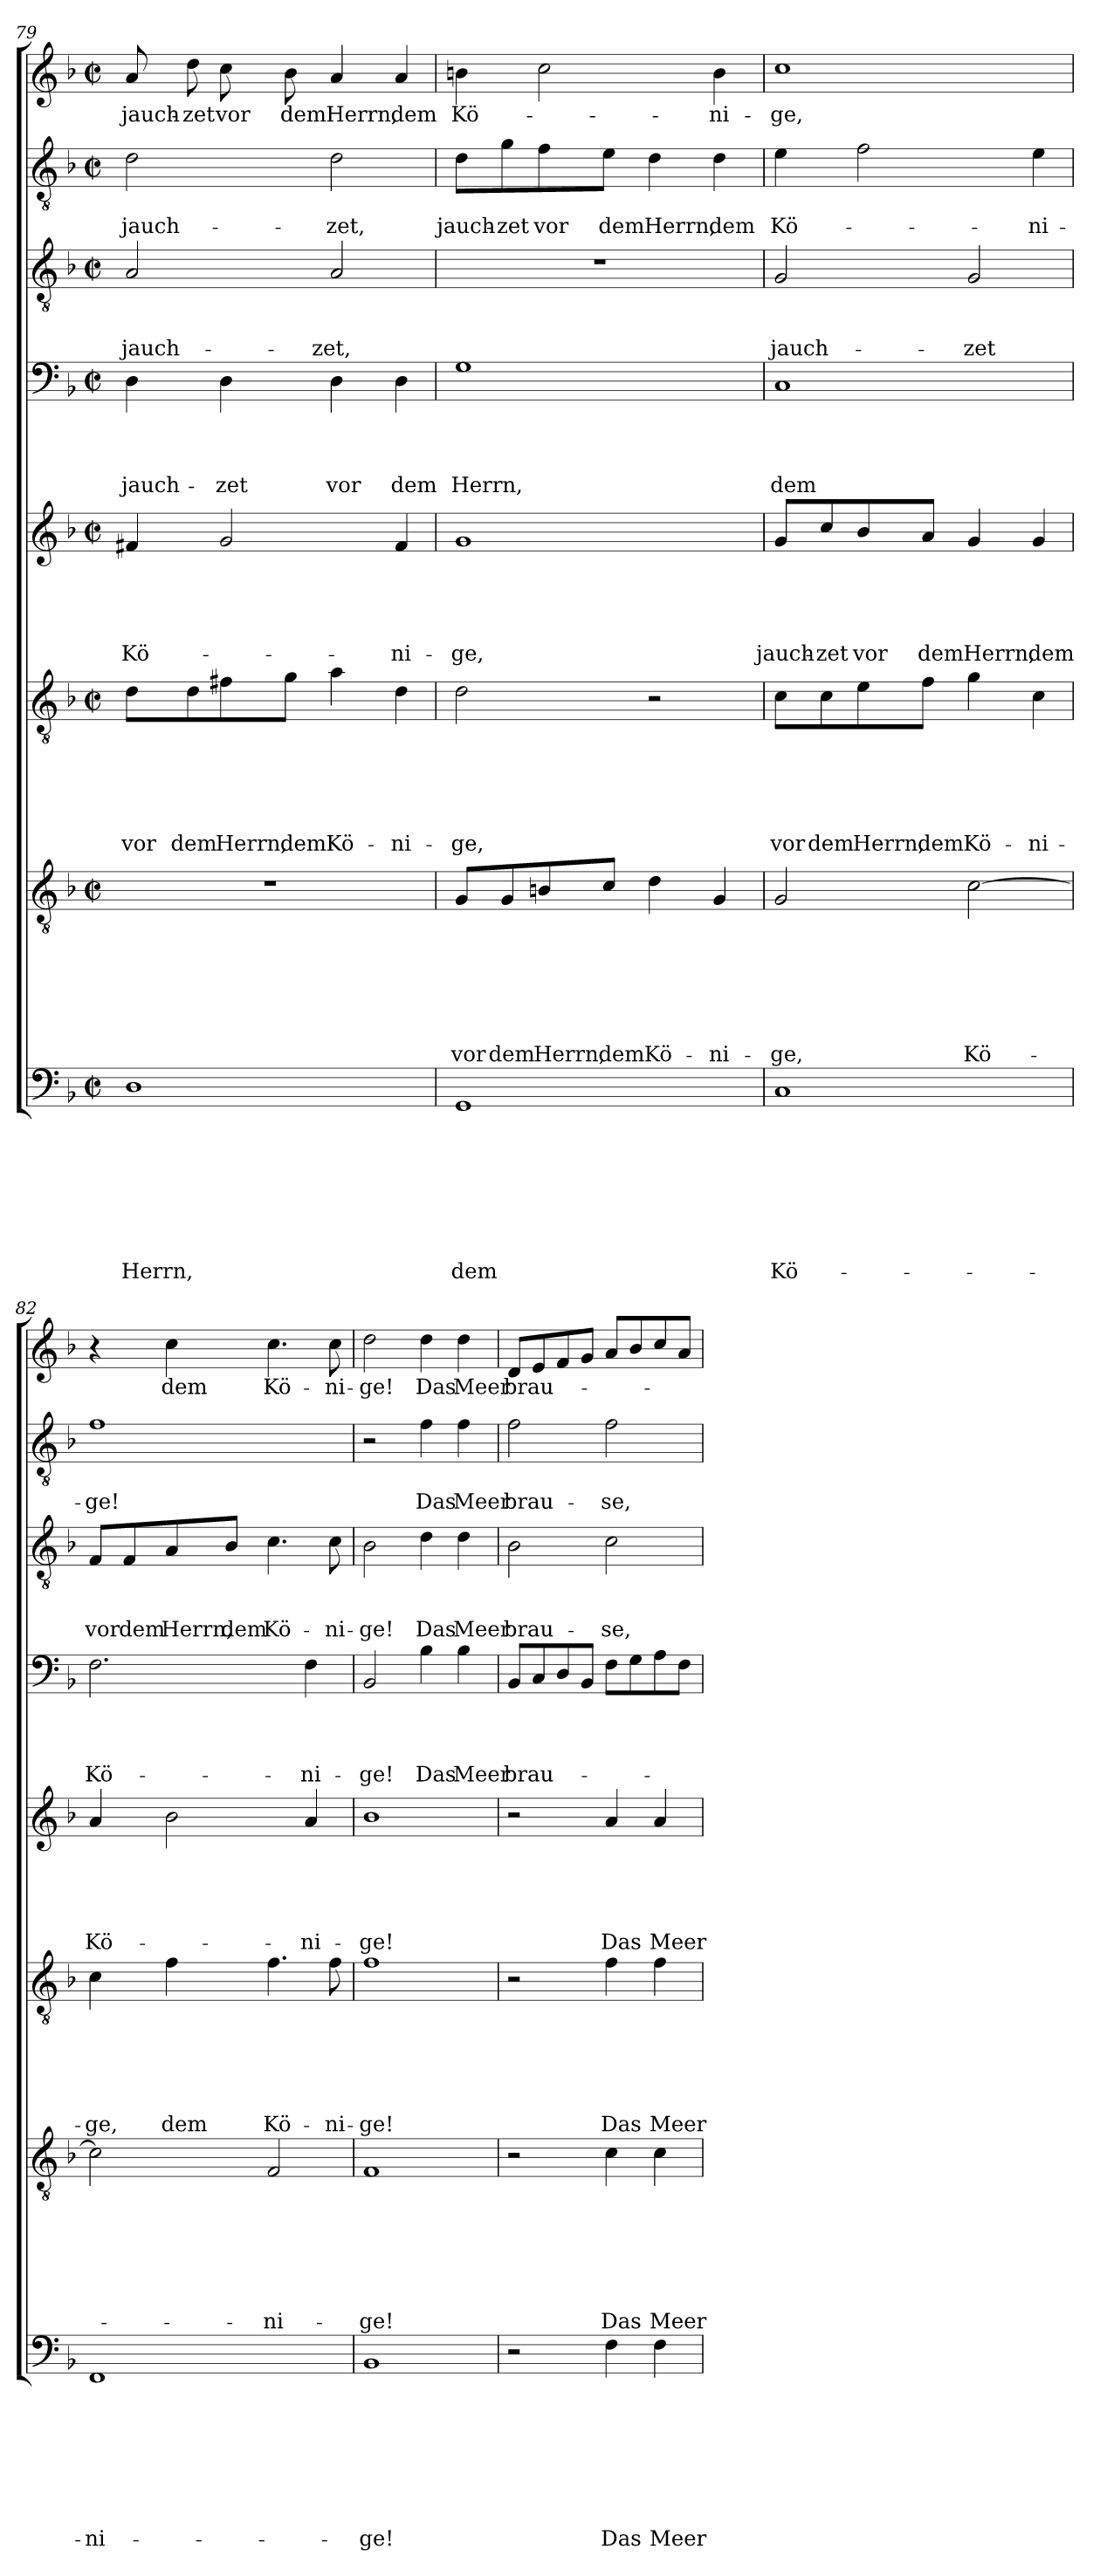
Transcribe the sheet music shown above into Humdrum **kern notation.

**kern	**text	**text	**text	**text	**text	**text	**text	**text	**kern	**text	**text	**text	**text	**text	**text	**text	**kern	**text	**text	**text	**text	**text	**text	**kern	**text	**text	**text	**text	**text	**kern	**text	**text	**text	**text	**kern	**text	**text	**text	**kern	**text	**text	**kern	**text
*part8	*part8	*part8	*part8	*part8	*part8	*part8	*part8	*part8	*part7	*part7	*part7	*part7	*part7	*part7	*part7	*part7	*part6	*part6	*part6	*part6	*part6	*part6	*part6	*part5	*part5	*part5	*part5	*part5	*part5	*part4	*part4	*part4	*part4	*part4	*part3	*part3	*part3	*part3	*part2	*part2	*part2	*part1	*part1
*staff8	*staff8	*staff8	*staff8	*staff8	*staff8	*staff8	*staff8	*staff8	*staff7	*staff7	*staff7	*staff7	*staff7	*staff7	*staff7	*staff7	*staff6	*staff6	*staff6	*staff6	*staff6	*staff6	*staff6	*staff5	*staff5	*staff5	*staff5	*staff5	*staff5	*staff4	*staff4	*staff4	*staff4	*staff4	*staff3	*staff3	*staff3	*staff3	*staff2	*staff2	*staff2	*staff1	*staff1
!!LO:LB:g=z
*clefF4	*	*	*	*	*	*	*	*	*clefGv2	*	*	*	*	*	*	*	*clefGv2	*	*	*	*	*	*	*clefG2	*	*	*	*	*	*clefF4	*	*	*	*	*clefGv2	*	*	*	*clefGv2	*	*	*clefG2	*
*k[b-]	*	*	*	*	*	*	*	*	*k[b-]	*	*	*	*	*	*	*	*k[b-]	*	*	*	*	*	*	*k[b-]	*	*	*	*	*	*k[b-]	*	*	*	*	*k[b-]	*	*	*	*k[b-]	*	*	*k[b-]	*
*F:	*	*	*	*	*	*	*	*	*F:	*	*	*	*	*	*	*	*F:	*	*	*	*	*	*	*F:	*	*	*	*	*	*F:	*	*	*	*	*F:	*	*	*	*F:	*	*	*F:	*
*M2/2	*	*	*	*	*	*	*	*	*M2/2	*	*	*	*	*	*	*	*M2/2	*	*	*	*	*	*	*M2/2	*	*	*	*	*	*M2/2	*	*	*	*	*M2/2	*	*	*	*M2/2	*	*	*M2/2	*
*met(c|)	*	*	*	*	*	*	*	*	*met(c|)	*	*	*	*	*	*	*	*met(c|)	*	*	*	*	*	*	*met(c|)	*	*	*	*	*	*met(c|)	*	*	*	*	*met(c|)	*	*	*	*met(c|)	*	*	*met(c|)	*
=79	=79	=79	=79	=79	=79	=79	=79	=79	=79	=79	=79	=79	=79	=79	=79	=79	=79	=79	=79	=79	=79	=79	=79	=79	=79	=79	=79	=79	=79	=79	=79	=79	=79	=79	=79	=79	=79	=79	=79	=79	=79	=79	=79
!	!	!	!	!	!	!	!	!LO:LY:b	!	!	!	!	!	!	!	!	!	!	!	!	!	!	!LO:LY:b	!	!	!	!	!	!LO:LY:b	!	!	!	!	!LO:LY:b	!	!	!	!LO:LY:b	!	!	!LO:LY:b	!	!LO:LY:b
1D	.	.	.	.	.	.	.	Herrn,	1r	.	.	.	.	.	.	.	8d\L	.	.	.	.	.	vor	4f#X/	.	.	.	.	Kö-	4D\	.	.	.	jauch-	2A/	.	.	jauch-	2d\	.	jauch-	8a/	jauch-
!	!	!	!	!	!	!	!	!	!	!	!	!	!	!	!	!	!	!	!	!	!	!	!LO:LY:b	!	!	!	!	!	!	!	!	!	!	!	!	!	!	!	!	!	!	!	!LO:LY:b
.	.	.	.	.	.	.	.	.	.	.	.	.	.	.	.	.	8d\	.	.	.	.	.	dem	.	.	.	.	.	.	.	.	.	.	.	.	.	.	.	.	.	.	8dd\	-zet
!	!	!	!	!	!	!	!	!	!	!	!	!	!	!	!	!	!	!	!	!	!	!	!LO:LY:b	!	!	!	!	!	!	!	!	!	!	!LO:LY:b	!	!	!	!	!	!	!	!	!LO:LY:b
.	.	.	.	.	.	.	.	.	.	.	.	.	.	.	.	.	8f#X\	.	.	.	.	.	Herrn,	2g/	.	.	.	.	.	4D\	.	.	.	-zet	.	.	.	.	.	.	.	8cc\	vor
!	!	!	!	!	!	!	!	!	!	!	!	!	!	!	!	!	!	!	!	!	!	!	!LO:LY:b	!	!	!	!	!	!	!	!	!	!	!	!	!	!	!	!	!	!	!	!LO:LY:b
.	.	.	.	.	.	.	.	.	.	.	.	.	.	.	.	.	8g\J	.	.	.	.	.	dem	.	.	.	.	.	.	.	.	.	.	.	.	.	.	.	.	.	.	8b-\	dem
!	!	!	!	!	!	!	!	!	!	!	!	!	!	!	!	!	!	!	!	!	!	!	!LO:LY:b	!	!	!	!	!	!	!	!	!	!	!LO:LY:b	!	!	!	!LO:LY:b	!	!	!LO:LY:b	!	!LO:LY:b
.	.	.	.	.	.	.	.	.	.	.	.	.	.	.	.	.	4a\	.	.	.	.	.	Kö-	.	.	.	.	.	.	4D\	.	.	.	vor	2A/	.	.	-zet,	2d\	.	-zet,	4a/	Herrn,
!	!	!	!	!	!	!	!	!	!	!	!	!	!	!	!	!	!	!	!	!	!	!	!LO:LY:b	!	!	!	!	!	!LO:LY:b	!	!	!	!	!LO:LY:b	!	!	!	!	!	!	!	!	!LO:LY:b
.	.	.	.	.	.	.	.	.	.	.	.	.	.	.	.	.	4d\	.	.	.	.	.	-ni-	4f#/	.	.	.	.	-ni-	4D\	.	.	.	dem	.	.	.	.	.	.	.	4a/	dem
=80	=80	=80	=80	=80	=80	=80	=80	=80	=80	=80	=80	=80	=80	=80	=80	=80	=80	=80	=80	=80	=80	=80	=80	=80	=80	=80	=80	=80	=80	=80	=80	=80	=80	=80	=80	=80	=80	=80	=80	=80	=80	=80	=80
!	!	!	!	!	!	!	!	!LO:LY:b	!	!	!	!	!	!	!	!LO:LY:b	!	!	!	!	!	!	!LO:LY:b	!	!	!	!	!	!LO:LY:b	!	!	!	!	!LO:LY:b	!	!	!	!	!	!	!LO:LY:b	!	!LO:LY:b
1GG	.	.	.	.	.	.	.	dem	8G/L	.	.	.	.	.	.	vor	2d\	.	.	.	.	.	-ge,	1g	.	.	.	.	-ge,	1G	.	.	.	Herrn,	1r	.	.	.	8d\L	.	jauch-	4bn\	Kö-
!	!	!	!	!	!	!	!	!	!	!	!	!	!	!	!	!LO:LY:b	!	!	!	!	!	!	!	!	!	!	!	!	!	!	!	!	!	!	!	!	!	!	!	!	!LO:LY:b	!	!
.	.	.	.	.	.	.	.	.	8G/	.	.	.	.	.	.	dem	.	.	.	.	.	.	.	.	.	.	.	.	.	.	.	.	.	.	.	.	.	.	8g\	.	-zet	.	.
!	!	!	!	!	!	!	!	!	!	!	!	!	!	!	!	!LO:LY:b	!	!	!	!	!	!	!	!	!	!	!	!	!	!	!	!	!	!	!	!	!	!	!	!	!LO:LY:b	!	!
.	.	.	.	.	.	.	.	.	8Bn/	.	.	.	.	.	.	Herrn,	.	.	.	.	.	.	.	.	.	.	.	.	.	.	.	.	.	.	.	.	.	.	8f\	.	vor	2cc\	.
!	!	!	!	!	!	!	!	!	!	!	!	!	!	!	!	!LO:LY:b	!	!	!	!	!	!	!	!	!	!	!	!	!	!	!	!	!	!	!	!	!	!	!	!	!LO:LY:b	!	!
.	.	.	.	.	.	.	.	.	8c/J	.	.	.	.	.	.	dem	.	.	.	.	.	.	.	.	.	.	.	.	.	.	.	.	.	.	.	.	.	.	8e\J	.	dem	.	.
!	!	!	!	!	!	!	!	!	!	!	!	!	!	!	!	!LO:LY:b	!	!	!	!	!	!	!	!	!	!	!	!	!	!	!	!	!	!	!	!	!	!	!	!	!LO:LY:b	!	!
.	.	.	.	.	.	.	.	.	4d\	.	.	.	.	.	.	Kö-	2r	.	.	.	.	.	.	.	.	.	.	.	.	.	.	.	.	.	.	.	.	.	4d\	.	Herrn,	.	.
!	!	!	!	!	!	!	!	!	!	!	!	!	!	!	!	!LO:LY:b	!	!	!	!	!	!	!	!	!	!	!	!	!	!	!	!	!	!	!	!	!	!	!	!	!LO:LY:b	!	!LO:LY:b
.	.	.	.	.	.	.	.	.	4G/	.	.	.	.	.	.	-ni-	.	.	.	.	.	.	.	.	.	.	.	.	.	.	.	.	.	.	.	.	.	.	4d\	.	dem	4b\	-ni-
=81	=81	=81	=81	=81	=81	=81	=81	=81	=81	=81	=81	=81	=81	=81	=81	=81	=81	=81	=81	=81	=81	=81	=81	=81	=81	=81	=81	=81	=81	=81	=81	=81	=81	=81	=81	=81	=81	=81	=81	=81	=81	=81	=81
!	!	!	!	!	!	!	!	!LO:LY:b	!	!	!	!	!	!	!	!LO:LY:b	!	!	!	!	!	!	!LO:LY:b	!	!	!	!	!	!LO:LY:b	!	!	!	!	!LO:LY:b	!	!	!	!LO:LY:b	!	!	!LO:LY:b	!	!LO:LY:b
1C	.	.	.	.	.	.	.	Kö-	2G/	.	.	.	.	.	.	-ge,	8c\L	.	.	.	.	.	vor	8g/L	.	.	.	.	jauch-	1C	.	.	.	dem	2G/	.	.	jauch-	4e\	.	Kö-	1cc	-ge,
!	!	!	!	!	!	!	!	!	!	!	!	!	!	!	!	!	!	!	!	!	!	!	!LO:LY:b	!	!	!	!	!	!LO:LY:b	!	!	!	!	!	!	!	!	!	!	!	!	!	!
.	.	.	.	.	.	.	.	.	.	.	.	.	.	.	.	.	8c\	.	.	.	.	.	dem	8cc/	.	.	.	.	-zet	.	.	.	.	.	.	.	.	.	.	.	.	.	.
!	!	!	!	!	!	!	!	!	!	!	!	!	!	!	!	!	!	!	!	!	!	!	!LO:LY:b	!	!	!	!	!	!LO:LY:b	!	!	!	!	!	!	!	!	!	!	!	!	!	!
.	.	.	.	.	.	.	.	.	.	.	.	.	.	.	.	.	8e\	.	.	.	.	.	Herrn,	8b-/	.	.	.	.	vor	.	.	.	.	.	.	.	.	.	2f\	.	.	.	.
!	!	!	!	!	!	!	!	!	!	!	!	!	!	!	!	!	!	!	!	!	!	!	!LO:LY:b	!	!	!	!	!	!LO:LY:b	!	!	!	!	!	!	!	!	!	!	!	!	!	!
.	.	.	.	.	.	.	.	.	.	.	.	.	.	.	.	.	8f\J	.	.	.	.	.	dem	8a/J	.	.	.	.	dem	.	.	.	.	.	.	.	.	.	.	.	.	.	.
!	!	!	!	!	!	!	!	!	!	!	!	!	!	!	!	!LO:LY:b	!	!	!	!	!	!	!LO:LY:b	!	!	!	!	!	!LO:LY:b	!	!	!	!	!	!	!	!	!LO:LY:b	!	!	!	!	!
.	.	.	.	.	.	.	.	.	[2c\	.	.	.	.	.	.	Kö-	4g\	.	.	.	.	.	Kö-	4g/	.	.	.	.	Herrn,	.	.	.	.	.	2G/	.	.	-zet	.	.	.	.	.
!	!	!	!	!	!	!	!	!	!	!	!	!	!	!	!	!	!	!	!	!	!	!	!LO:LY:b	!	!	!	!	!	!LO:LY:b	!	!	!	!	!	!	!	!	!	!	!	!LO:LY:b	!	!
.	.	.	.	.	.	.	.	.	.	.	.	.	.	.	.	.	4c\	.	.	.	.	.	-ni-	4g/	.	.	.	.	dem	.	.	.	.	.	.	.	.	.	4e\	.	-ni-	.	.
=82	=82	=82	=82	=82	=82	=82	=82	=82	=82	=82	=82	=82	=82	=82	=82	=82	=82	=82	=82	=82	=82	=82	=82	=82	=82	=82	=82	=82	=82	=82	=82	=82	=82	=82	=82	=82	=82	=82	=82	=82	=82	=82	=82
!	!	!	!	!	!	!	!	!LO:LY:b	!	!	!	!	!	!	!	!	!	!	!	!	!	!	!LO:LY:b	!	!	!	!	!	!LO:LY:b	!	!	!	!	!LO:LY:b	!	!	!	!LO:LY:b	!	!	!LO:LY:b	!	!
1FF	.	.	.	.	.	.	.	-ni-	2c\]	.	.	.	.	.	.	.	4c\	.	.	.	.	.	-ge,	4a/	.	.	.	.	Kö-	2.F\	.	.	.	Kö-	8F/L	.	.	vor	1f	.	-ge!	4r	.
!	!	!	!	!	!	!	!	!	!	!	!	!	!	!	!	!	!	!	!	!	!	!	!	!	!	!	!	!	!	!	!	!	!	!	!	!	!	!LO:LY:b	!	!	!	!	!
.	.	.	.	.	.	.	.	.	.	.	.	.	.	.	.	.	.	.	.	.	.	.	.	.	.	.	.	.	.	.	.	.	.	.	8F/	.	.	dem	.	.	.	.	.
!	!	!	!	!	!	!	!	!	!	!	!	!	!	!	!	!	!	!	!	!	!	!	!LO:LY:b	!	!	!	!	!	!	!	!	!	!	!	!	!	!	!LO:LY:b	!	!	!	!	!LO:LY:b
.	.	.	.	.	.	.	.	.	.	.	.	.	.	.	.	.	4f\	.	.	.	.	.	dem	2b-\	.	.	.	.	.	.	.	.	.	.	8A/	.	.	Herrn,	.	.	.	4cc\	dem
!	!	!	!	!	!	!	!	!	!	!	!	!	!	!	!	!	!	!	!	!	!	!	!	!	!	!	!	!	!	!	!	!	!	!	!	!	!	!LO:LY:b	!	!	!	!	!
.	.	.	.	.	.	.	.	.	.	.	.	.	.	.	.	.	.	.	.	.	.	.	.	.	.	.	.	.	.	.	.	.	.	.	8B-/J	.	.	dem	.	.	.	.	.
!	!	!	!	!	!	!	!	!	!	!	!	!	!	!	!	!LO:LY:b	!	!	!	!	!	!	!LO:LY:b	!	!	!	!	!	!	!	!	!	!	!	!	!	!	!LO:LY:b	!	!	!	!	!LO:LY:b
.	.	.	.	.	.	.	.	.	2F/	.	.	.	.	.	.	-ni-	4.f\	.	.	.	.	.	Kö-	.	.	.	.	.	.	.	.	.	.	.	4.c\	.	.	Kö-	.	.	.	4.cc\	Kö-
!	!	!	!	!	!	!	!	!	!	!	!	!	!	!	!	!	!	!	!	!	!	!	!	!	!	!	!	!	!LO:LY:b	!	!	!	!	!LO:LY:b	!	!	!	!	!	!	!	!	!
.	.	.	.	.	.	.	.	.	.	.	.	.	.	.	.	.	.	.	.	.	.	.	.	4a/	.	.	.	.	-ni-	4F\	.	.	.	-ni-	.	.	.	.	.	.	.	.	.
!	!	!	!	!	!	!	!	!	!	!	!	!	!	!	!	!	!	!	!	!	!	!	!LO:LY:b	!	!	!	!	!	!	!	!	!	!	!	!	!	!	!LO:LY:b	!	!	!	!	!LO:LY:b
.	.	.	.	.	.	.	.	.	.	.	.	.	.	.	.	.	8f\	.	.	.	.	.	-ni-	.	.	.	.	.	.	.	.	.	.	.	8c\	.	.	-ni-	.	.	.	8cc\	-ni-
!!LO:PB:g=z
=83	=83	=83	=83	=83	=83	=83	=83	=83	=83	=83	=83	=83	=83	=83	=83	=83	=83	=83	=83	=83	=83	=83	=83	=83	=83	=83	=83	=83	=83	=83	=83	=83	=83	=83	=83	=83	=83	=83	=83	=83	=83	=83	=83
!	!	!	!	!	!	!	!	!LO:LY:b	!	!	!	!	!	!	!	!LO:LY:b	!	!	!	!	!	!	!LO:LY:b	!	!	!	!	!	!LO:LY:b	!	!	!	!	!LO:LY:b	!	!	!	!LO:LY:b	!	!	!	!	!LO:LY:b
1BB-	.	.	.	.	.	.	.	-ge!	1F	.	.	.	.	.	.	-ge!	1f	.	.	.	.	.	-ge!	1b-	.	.	.	.	-ge!	2BB-/	.	.	.	-ge!	2B-\	.	.	-ge!	2r	.	.	2dd\	-ge!
!	!	!	!	!	!	!	!	!	!	!	!	!	!	!	!	!	!	!	!	!	!	!	!	!	!	!	!	!	!	!	!	!	!	!LO:LY:b	!	!	!	!LO:LY:b	!	!	!LO:LY:b	!	!LO:LY:b
.	.	.	.	.	.	.	.	.	.	.	.	.	.	.	.	.	.	.	.	.	.	.	.	.	.	.	.	.	.	4B-\	.	.	.	Das	4d\	.	.	Das	4f\	.	Das	4dd\	Das
!	!	!	!	!	!	!	!	!	!	!	!	!	!	!	!	!	!	!	!	!	!	!	!	!	!	!	!	!	!	!	!	!	!	!LO:LY:b	!	!	!	!LO:LY:b	!	!	!LO:LY:b	!	!LO:LY:b
.	.	.	.	.	.	.	.	.	.	.	.	.	.	.	.	.	.	.	.	.	.	.	.	.	.	.	.	.	.	4B-\	.	.	.	Meer	4d\	.	.	Meer	4f\	.	Meer	4dd\	Meer
=84	=84	=84	=84	=84	=84	=84	=84	=84	=84	=84	=84	=84	=84	=84	=84	=84	=84	=84	=84	=84	=84	=84	=84	=84	=84	=84	=84	=84	=84	=84	=84	=84	=84	=84	=84	=84	=84	=84	=84	=84	=84	=84	=84
!	!	!	!	!	!	!	!	!	!	!	!	!	!	!	!	!	!	!	!	!	!	!	!	!	!	!	!	!	!	!	!	!	!	!LO:LY:b	!	!	!	!LO:LY:b	!	!	!LO:LY:b	!	!LO:LY:b
2r	.	.	.	.	.	.	.	.	2r	.	.	.	.	.	.	.	2r	.	.	.	.	.	.	2r	.	.	.	.	.	8BB-/L	.	.	.	brau-	2B-\	.	.	brau-	2f\	.	brau-	8d/L	brau-
.	.	.	.	.	.	.	.	.	.	.	.	.	.	.	.	.	.	.	.	.	.	.	.	.	.	.	.	.	.	8C/	.	.	.	.	.	.	.	.	.	.	.	8e/	.
.	.	.	.	.	.	.	.	.	.	.	.	.	.	.	.	.	.	.	.	.	.	.	.	.	.	.	.	.	.	8D/	.	.	.	.	.	.	.	.	.	.	.	8f/	.
.	.	.	.	.	.	.	.	.	.	.	.	.	.	.	.	.	.	.	.	.	.	.	.	.	.	.	.	.	.	8BB-/J	.	.	.	.	.	.	.	.	.	.	.	8g/J	.
!	!	!	!	!	!	!	!	!LO:LY:b	!	!	!	!	!	!	!	!LO:LY:b	!	!	!	!	!	!	!LO:LY:b	!	!	!	!	!	!LO:LY:b	!	!	!	!	!	!	!	!	!LO:LY:b	!	!	!LO:LY:b	!	!
4F\	.	.	.	.	.	.	.	Das	4c\	.	.	.	.	.	.	Das	4f\	.	.	.	.	.	Das	4a/	.	.	.	.	Das	8F\L	.	.	.	.	2c\	.	.	-se,	2f\	.	-se,	8a/L	.
.	.	.	.	.	.	.	.	.	.	.	.	.	.	.	.	.	.	.	.	.	.	.	.	.	.	.	.	.	.	8G\	.	.	.	.	.	.	.	.	.	.	.	8b-/	.
!	!	!	!	!	!	!	!	!LO:LY:b	!	!	!	!	!	!	!	!LO:LY:b	!	!	!	!	!	!	!LO:LY:b	!	!	!	!	!	!LO:LY:b	!	!	!	!	!	!	!	!	!	!	!	!	!	!
4F\	.	.	.	.	.	.	.	Meer	4c\	.	.	.	.	.	.	Meer	4f\	.	.	.	.	.	Meer	4a/	.	.	.	.	Meer	8A\	.	.	.	.	.	.	.	.	.	.	.	8cc/	.
.	.	.	.	.	.	.	.	.	.	.	.	.	.	.	.	.	.	.	.	.	.	.	.	.	.	.	.	.	.	8F\J	.	.	.	.	.	.	.	.	.	.	.	8a/J	.
=	=	=	=	=	=	=	=	=	=	=	=	=	=	=	=	=	=	=	=	=	=	=	=	=	=	=	=	=	=	=	=	=	=	=	=	=	=	=	=	=	=	=	=
*-	*-	*-	*-	*-	*-	*-	*-	*-	*-	*-	*-	*-	*-	*-	*-	*-	*-	*-	*-	*-	*-	*-	*-	*-	*-	*-	*-	*-	*-	*-	*-	*-	*-	*-	*-	*-	*-	*-	*-	*-	*-	*-	*-
